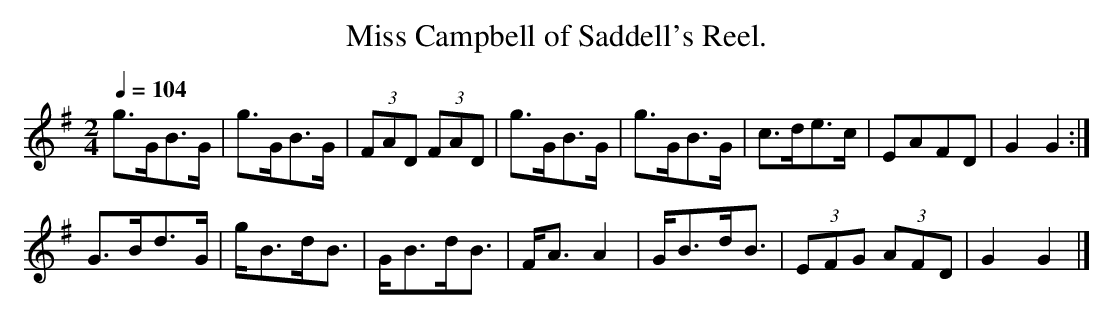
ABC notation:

X:1
T:Miss Campbell of Saddell's Reel.
M:2/4
L:1/8
Q:1/4=104
K:G
g>GB>G|g>GB>G|(3FAD (3FAD|g>GB>G|g>GB>G|  c>de>c|EAFD|G2G2:|
G>Bd>G|g<Bd<B|  G<Bd<B   |F<AA2 |G<Bd<B|(3EFG (3AFD|G2G2|]
